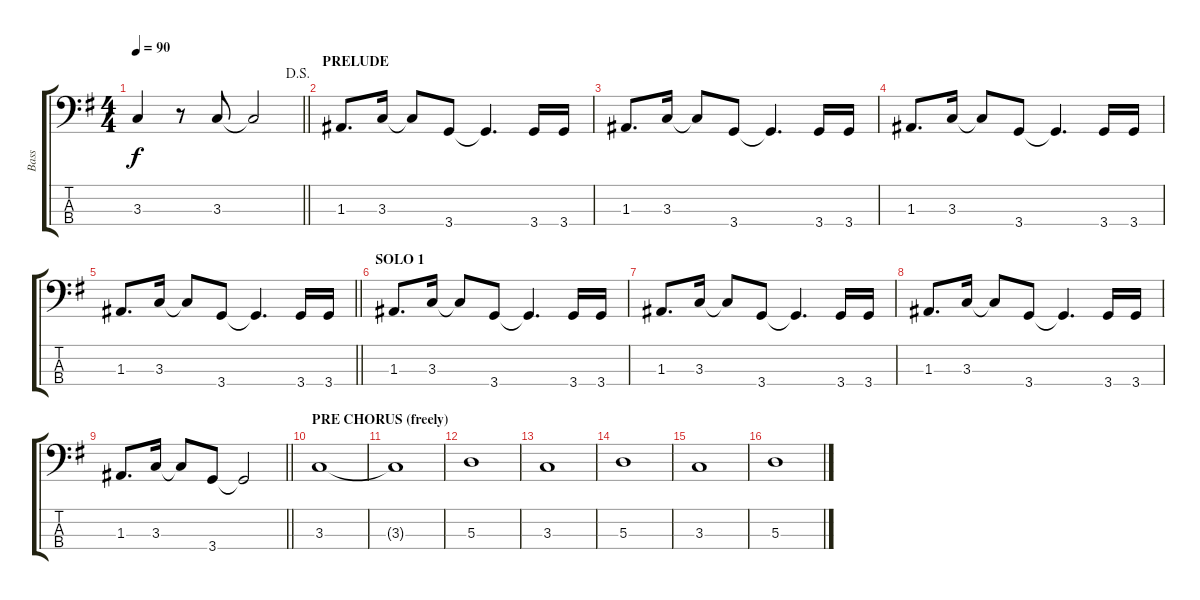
\track ("Bass" "Bass") {instrument electricbassfinger}
\staff {score tabs}
\tuning (G2 D2 A1 E1) {hide}
\ts (4 4)
\jump dalsegno
\tempo 90
\clef f4
\barLineRight lightlight
\ks g
3.3.4{dy f} r.8 3.3.8 3.3{t}.2 |
\section ("" "PRELUDE")
1.3.8{d} 3.3.16 3.3{t}.8 3.4.8 3.4{t}.4{d} 3.4.16 3.4.16 |
1.3.8{d} 3.3.16 3.3{t}.8 3.4.8 3.4{t}.4{d} 3.4.16 3.4.16 |
1.3.8{d} 3.3.16 3.3{t}.8 3.4.8 3.4{t}.4{d} 3.4.16 3.4.16 |
\barLineRight lightlight
1.3.8{d} 3.3.16 3.3{t}.8 3.4.8 3.4{t}.4{d} 3.4.16 3.4.16 |
\section ("" "SOLO 1")
1.3.8{d} 3.3.16 3.3{t}.8 3.4.8 3.4{t}.4{d} 3.4.16 3.4.16 |
1.3.8{d} 3.3.16 3.3{t}.8 3.4.8 3.4{t}.4{d} 3.4.16 3.4.16 |
1.3.8{d} 3.3.16 3.3{t}.8 3.4.8 3.4{t}.4{d} 3.4.16 3.4.16 |
\barLineRight lightlight
1.3.8{d} 3.3.16 3.3{t}.8 3.4.8 3.4{t}.2 |
\section ("" "PRE CHORUS (freely)")
3.3.1 |
3.3{t}.1 |
5.3.1 |
3.3.1 |
5.3.1 |
3.3.1 |
5.3.1
